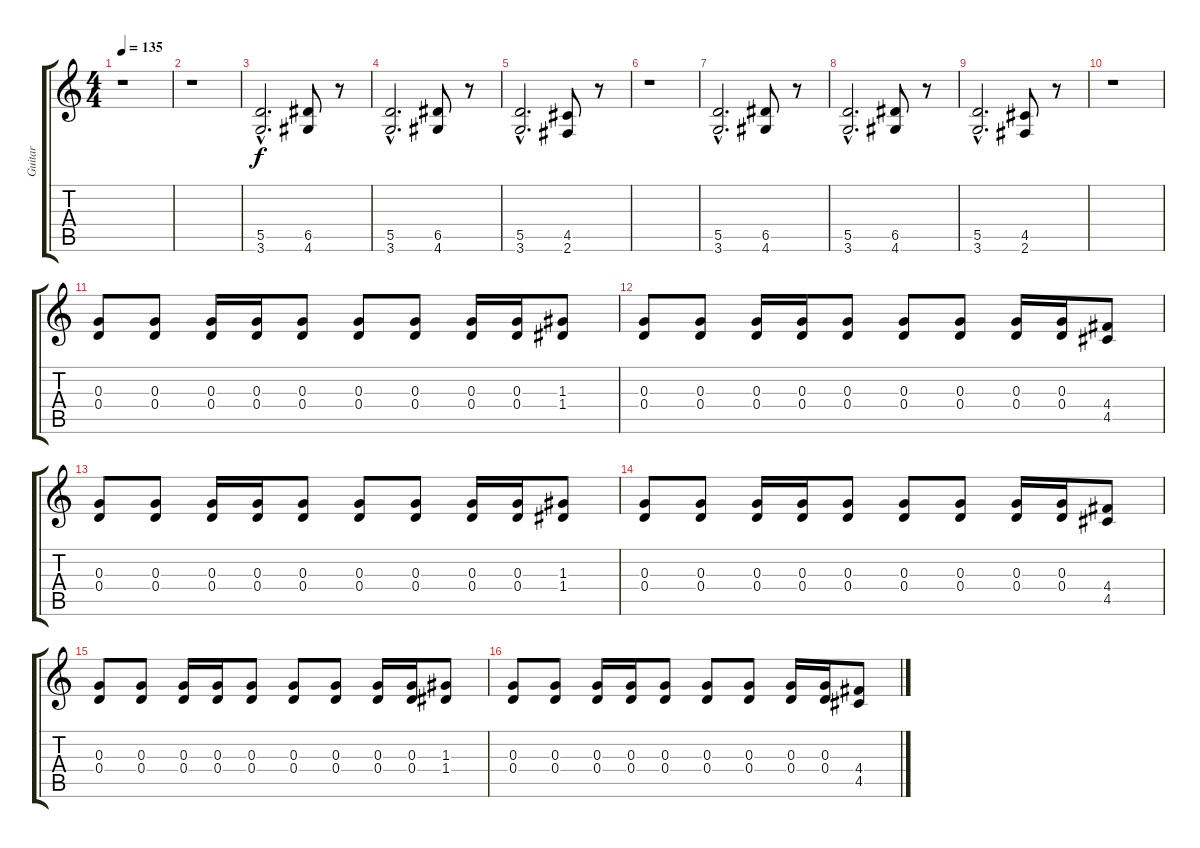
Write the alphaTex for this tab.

\track ("Guitar" "Guitar") {instrument distortionguitar}
\staff {score tabs}
\tuning (E4 B3 G3 D3 A2 E2) {hide}
\ts (4 4)
\tempo 135
\clef g2
\ks c
r.1{dy f} |
r.1 |
(5.5{hac} 3.6{hac}).2{d} (6.5 4.6).8 r.8 |
(5.5{hac} 3.6{hac}).2{d} (6.5 4.6).8 r.8 |
(5.5{hac} 3.6{hac}).2{d} (4.5 2.6).8 r.8 |
r.1 |
(5.5{hac} 3.6{hac}).2{d} (6.5 4.6).8 r.8 |
(5.5{hac} 3.6{hac}).2{d} (6.5 4.6).8 r.8 |
(5.5{hac} 3.6{hac}).2{d} (4.5 2.6).8 r.8 |
r.1 |
(0.3 0.4).8 (0.3 0.4).8 (0.3 0.4).16 (0.3 0.4).16 (0.3 0.4).8 (0.3 0.4).8 (0.3 0.4).8 (0.3 0.4).16 (0.3 0.4).16 (1.3 1.4).8 |
(0.3 0.4).8 (0.3 0.4).8 (0.3 0.4).16 (0.3 0.4).16 (0.3 0.4).8 (0.3 0.4).8 (0.3 0.4).8 (0.3 0.4).16 (0.3 0.4).16 (4.4 4.5).8 |
(0.3 0.4).8 (0.3 0.4).8 (0.3 0.4).16 (0.3 0.4).16 (0.3 0.4).8 (0.3 0.4).8 (0.3 0.4).8 (0.3 0.4).16 (0.3 0.4).16 (1.3 1.4).8 |
(0.3 0.4).8 (0.3 0.4).8 (0.3 0.4).16 (0.3 0.4).16 (0.3 0.4).8 (0.3 0.4).8 (0.3 0.4).8 (0.3 0.4).16 (0.3 0.4).16 (4.4 4.5).8 |
(0.3 0.4).8 (0.3 0.4).8 (0.3 0.4).16 (0.3 0.4).16 (0.3 0.4).8 (0.3 0.4).8 (0.3 0.4).8 (0.3 0.4).16 (0.3 0.4).16 (1.3 1.4).8 |
(0.3 0.4).8 (0.3 0.4).8 (0.3 0.4).16 (0.3 0.4).16 (0.3 0.4).8 (0.3 0.4).8 (0.3 0.4).8 (0.3 0.4).16 (0.3 0.4).16 (4.4 4.5).8
